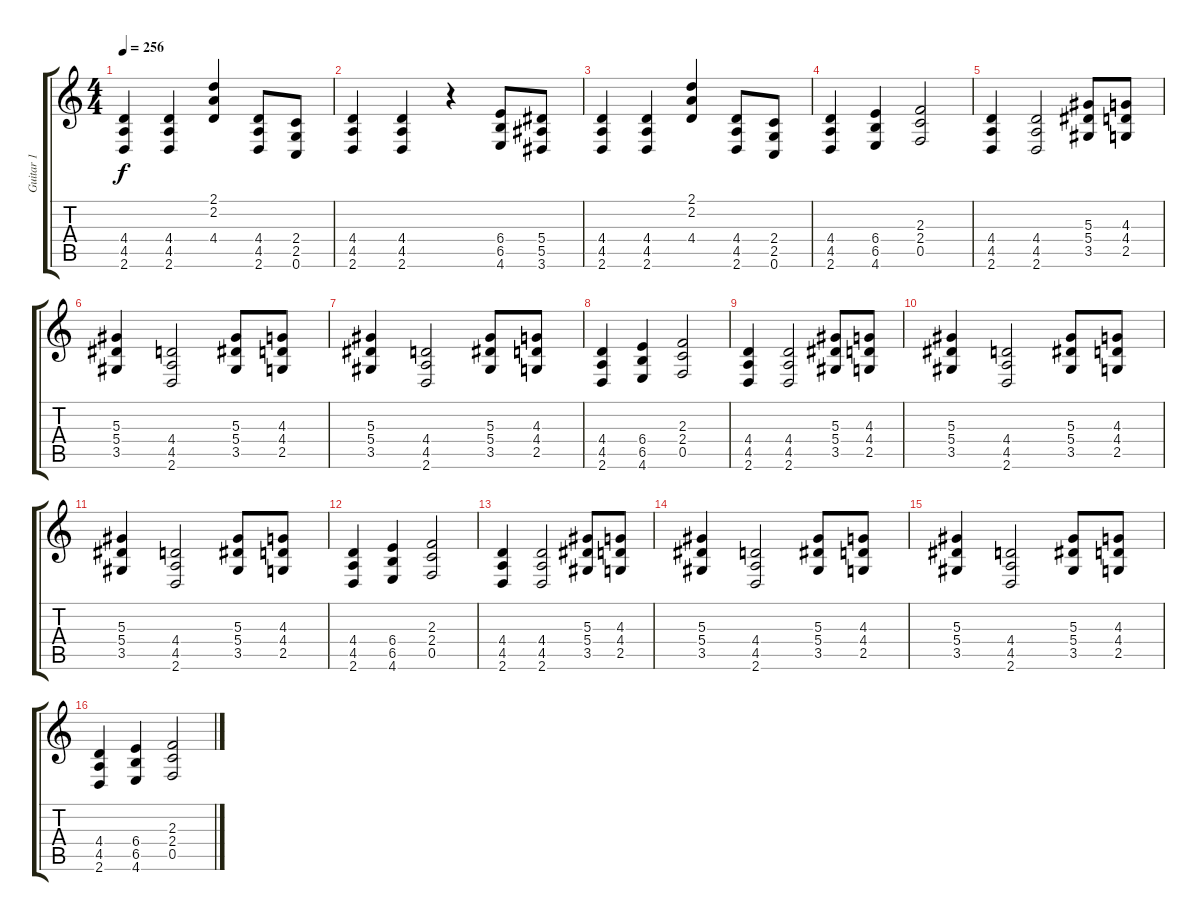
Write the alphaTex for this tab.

\track ("Guitar 1" "Guitar 1") {instrument overdrivenguitar}
\staff {score tabs}
\tuning (C4 G3 Eb3 Bb2 F2 C2) {hide}
\ts (4 4)
\tempo 256
\clef g2
\ks c
(4.4 4.5 2.6).4{dy f} (4.4 4.5 2.6).4 (2.1 2.2 4.4).4 (4.4 4.5 2.6).8 (2.4 2.5 0.6).8 |
(4.4 4.5 2.6).4 (4.4 4.5 2.6).4 r.4 (6.4 6.5 4.6).8 (5.4 5.5 3.6).8 |
(4.4 4.5 2.6).4 (4.4 4.5 2.6).4 (2.1 2.2 4.4).4 (4.4 4.5 2.6).8 (2.4 2.5 0.6).8 |
(4.4 4.5 2.6).4 (6.4 6.5 4.6).4 (2.3 2.4 0.5).2 |
(4.4 4.5 2.6).4 (4.4 4.5 2.6).2 (5.3 5.4 3.5).8 (4.3 4.4 2.5).8 |
(5.3 5.4 3.5).4 (4.4 4.5 2.6).2 (5.3 5.4 3.5).8 (4.3 4.4 2.5).8 |
(5.3 5.4 3.5).4 (4.4 4.5 2.6).2 (5.3 5.4 3.5).8 (4.3 4.4 2.5).8 |
(4.4 4.5 2.6).4 (6.4 6.5 4.6).4 (2.3 2.4 0.5).2 |
(4.4 4.5 2.6).4 (4.4 4.5 2.6).2 (5.3 5.4 3.5).8 (4.3 4.4 2.5).8 |
(5.3 5.4 3.5).4 (4.4 4.5 2.6).2 (5.3 5.4 3.5).8 (4.3 4.4 2.5).8 |
(5.3 5.4 3.5).4 (4.4 4.5 2.6).2 (5.3 5.4 3.5).8 (4.3 4.4 2.5).8 |
(4.4 4.5 2.6).4 (6.4 6.5 4.6).4 (2.3 2.4 0.5).2 |
(4.4 4.5 2.6).4 (4.4 4.5 2.6).2 (5.3 5.4 3.5).8 (4.3 4.4 2.5).8 |
(5.3 5.4 3.5).4 (4.4 4.5 2.6).2 (5.3 5.4 3.5).8 (4.3 4.4 2.5).8 |
(5.3 5.4 3.5).4 (4.4 4.5 2.6).2 (5.3 5.4 3.5).8 (4.3 4.4 2.5).8 |
(4.4 4.5 2.6).4 (6.4 6.5 4.6).4 (2.3 2.4 0.5).2
